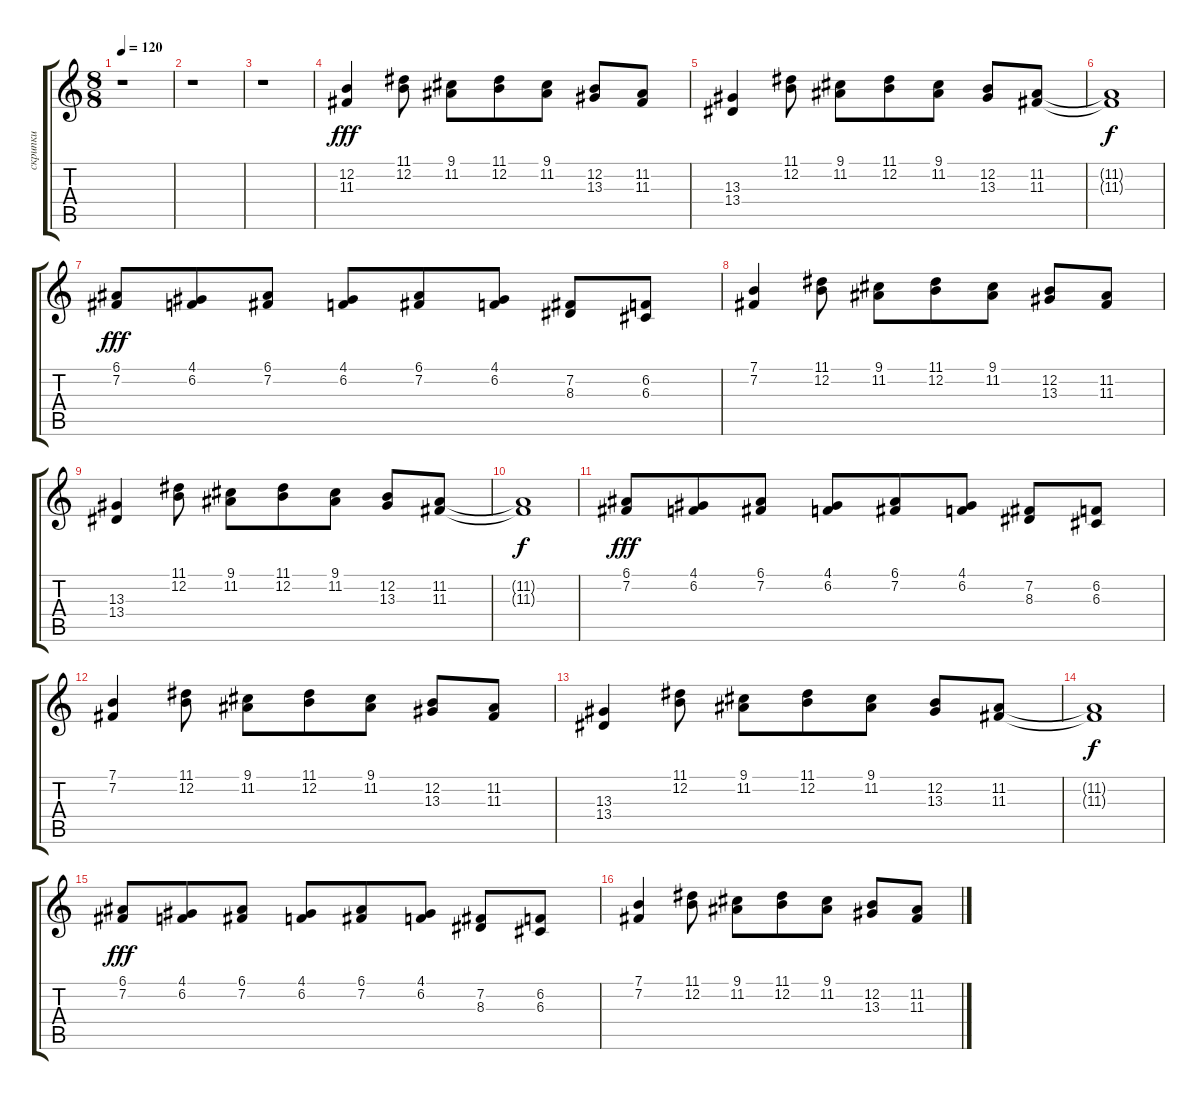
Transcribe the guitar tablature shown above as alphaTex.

\track ("скрипки" "скрипки") {instrument stringensemble1}
\staff {score tabs}
\tuning (E4 B3 G3 D3 A2 E2) {hide}
\ts (8 8)
\tempo 120
\clef g2
\ks c
r.1{dy fff} |
r.1 |
r.1 |
(12.2 11.3).4 (11.1 12.2).8 (9.1 11.2).8 (11.1 12.2).8 (9.1 11.2).8 (12.2 13.3).8 (11.2 11.3).8 |
(13.3 13.4).4 (11.1 12.2).8 (9.1 11.2).8 (11.1 12.2).8 (9.1 11.2).8 (12.2 13.3).8 (11.2 11.3).8 |
(11.2{t} 11.3{t}).1{dy f} |
(6.1 7.2).8{dy fff} (4.1 6.2).8 (6.1 7.2).8 (4.1 6.2).8 (6.1 7.2).8 (4.1 6.2).8 (7.2 8.3).8 (6.2 6.3).8 |
(7.1 7.2).4 (11.1 12.2).8 (9.1 11.2).8 (11.1 12.2).8 (9.1 11.2).8 (12.2 13.3).8 (11.2 11.3).8 |
(13.3 13.4).4 (11.1 12.2).8 (9.1 11.2).8 (11.1 12.2).8 (9.1 11.2).8 (12.2 13.3).8 (11.2 11.3).8 |
(11.2{t} 11.3{t}).1{dy f} |
(6.1 7.2).8{dy fff} (4.1 6.2).8 (6.1 7.2).8 (4.1 6.2).8 (6.1 7.2).8 (4.1 6.2).8 (7.2 8.3).8 (6.2 6.3).8 |
(7.1 7.2).4 (11.1 12.2).8 (9.1 11.2).8 (11.1 12.2).8 (9.1 11.2).8 (12.2 13.3).8 (11.2 11.3).8 |
(13.3 13.4).4 (11.1 12.2).8 (9.1 11.2).8 (11.1 12.2).8 (9.1 11.2).8 (12.2 13.3).8 (11.2 11.3).8 |
(11.2{t} 11.3{t}).1{dy f} |
(6.1 7.2).8{dy fff} (4.1 6.2).8 (6.1 7.2).8 (4.1 6.2).8 (6.1 7.2).8 (4.1 6.2).8 (7.2 8.3).8 (6.2 6.3).8 |
(7.1 7.2).4 (11.1 12.2).8 (9.1 11.2).8 (11.1 12.2).8 (9.1 11.2).8 (12.2 13.3).8 (11.2 11.3).8
